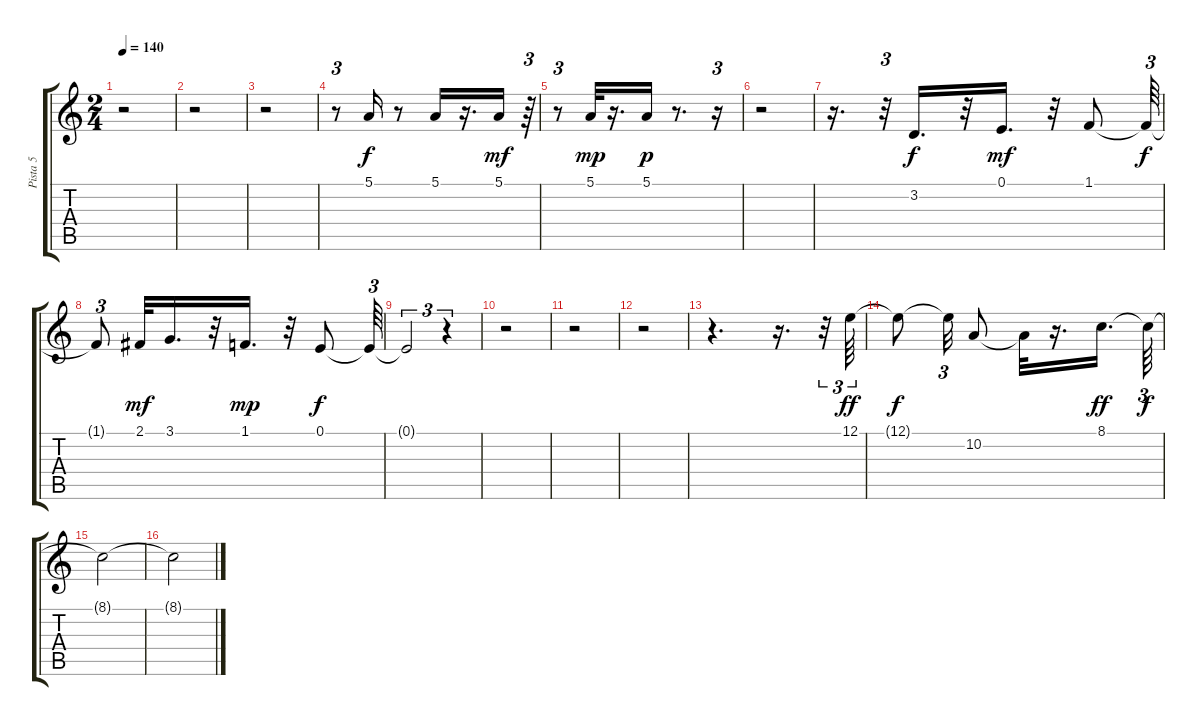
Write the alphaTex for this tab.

\track ("Pista 5" "Pista 5") {instrument harmonica}
\staff {score tabs}
\tuning (E4 B3 G3 D3 A2 E2) {hide}
\ts (2 4)
\tempo 140
\clef g2
\ks c
r.2{dy ff} |
r.2 |
r.2 |
r.8{tu (3 2)} 5.1.16{dy f} r.8 5.1.16 r.16{d} 5.1.16{dy mf} r.64{tu (3 2)} |
r.8{tu (3 2)} 5.1.32{dy mp} r.16{d} 5.1.16{dy p} r.8{d} r.16{tu (3 2)} |
r.2 |
r.16{d} r.32{tu (3 2)} 3.2.16{d dy f} r.32 0.1.16{d dy mf} r.32 1.1.8 1.1{t}.64{tu (3 2) dy f} |
1.1{t}.8{tu (3 2)} 2.1.32{dy mf} 3.1.16{d} r.32 1.1.16{d dy mp} r.32 0.1.8{dy f} 0.1{t}.64{tu (3 2)} |
0.1{t}.2{tu (3 2)} r.4{tu (3 2)} |
r.2 |
r.2 |
r.2 |
r.4{d} r.16{d} r.32{tu (3 2)} 12.1.64{tu (3 2) dy ff} |
12.1{t}.8{dy f} 12.1{t}.32{tu (3 2)} 10.2.8 10.2{t}.32 r.16{d} 8.1.16{d dy ff} 8.1{t}.64{tu (3 2) dy f} |
8.1{t}.2 |
8.1{t}.2
